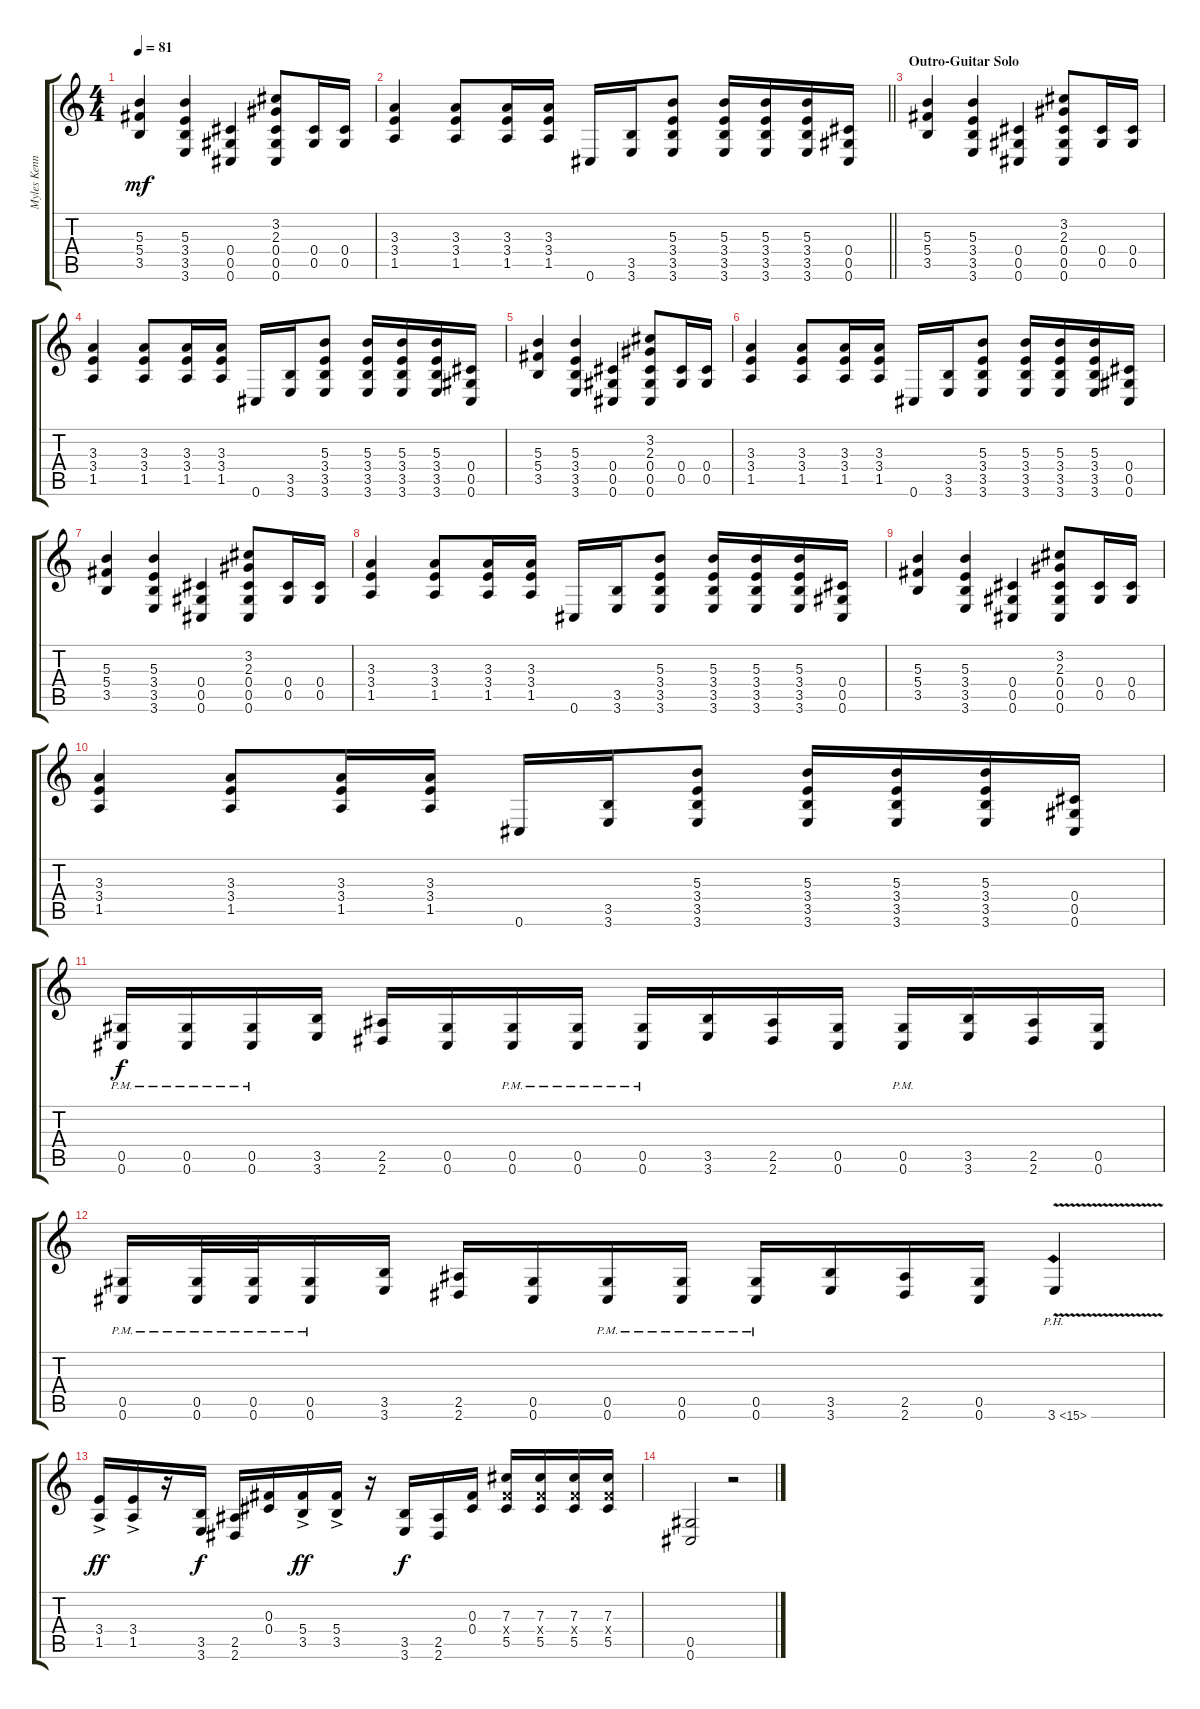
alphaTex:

\track ("Myles Kennedy" "Myles Kenn") {instrument electricguitarclean}
\staff {score tabs}
\tuning (Eb4 Bb3 Gb3 Db3 Ab2 Db2) {hide}
\ts (4 4)
\tempo 81
\clef g2
\ks c
(5.3 5.4 3.5).4{dy mf} (5.3 3.4 3.5 3.6).4 (0.4 0.5 0.6).4 (3.2 2.3 0.4 0.5 0.6).8 (0.4 0.5).16 (0.4 0.5).16 |
\barLineRight lightlight
(3.3 3.4 1.5).4 (3.3 3.4 1.5).8 (3.3 3.4 1.5).16 (3.3 3.4 1.5).16 0.6.16 (3.5 3.6).16 (5.3 3.4 3.5 3.6).8 (5.3 3.4 3.5 3.6).16 (5.3 3.4 3.5 3.6).16 (5.3 3.4 3.5 3.6).16 (0.4 0.5 0.6).16 |
\section ("" "Outro-Guitar Solo")
(5.3 5.4 3.5).4 (5.3 3.4 3.5 3.6).4 (0.4 0.5 0.6).4 (3.2 2.3 0.4 0.5 0.6).8 (0.4 0.5).16 (0.4 0.5).16 |
(3.3 3.4 1.5).4 (3.3 3.4 1.5).8 (3.3 3.4 1.5).16 (3.3 3.4 1.5).16 0.6.16 (3.5 3.6).16 (5.3 3.4 3.5 3.6).8 (5.3 3.4 3.5 3.6).16 (5.3 3.4 3.5 3.6).16 (5.3 3.4 3.5 3.6).16 (0.4 0.5 0.6).16 |
(5.3 5.4 3.5).4 (5.3 3.4 3.5 3.6).4 (0.4 0.5 0.6).4 (3.2 2.3 0.4 0.5 0.6).8 (0.4 0.5).16 (0.4 0.5).16 |
(3.3 3.4 1.5).4 (3.3 3.4 1.5).8 (3.3 3.4 1.5).16 (3.3 3.4 1.5).16 0.6.16 (3.5 3.6).16 (5.3 3.4 3.5 3.6).8 (5.3 3.4 3.5 3.6).16 (5.3 3.4 3.5 3.6).16 (5.3 3.4 3.5 3.6).16 (0.4 0.5 0.6).16 |
(5.3 5.4 3.5).4 (5.3 3.4 3.5 3.6).4 (0.4 0.5 0.6).4 (3.2 2.3 0.4 0.5 0.6).8 (0.4 0.5).16 (0.4 0.5).16 |
(3.3 3.4 1.5).4 (3.3 3.4 1.5).8 (3.3 3.4 1.5).16 (3.3 3.4 1.5).16 0.6.16 (3.5 3.6).16 (5.3 3.4 3.5 3.6).8 (5.3 3.4 3.5 3.6).16 (5.3 3.4 3.5 3.6).16 (5.3 3.4 3.5 3.6).16 (0.4 0.5 0.6).16 |
(5.3 5.4 3.5).4 (5.3 3.4 3.5 3.6).4 (0.4 0.5 0.6).4 (3.2 2.3 0.4 0.5 0.6).8 (0.4 0.5).16 (0.4 0.5).16 |
(3.3 3.4 1.5).4 (3.3 3.4 1.5).8 (3.3 3.4 1.5).16 (3.3 3.4 1.5).16 0.6.16 (3.5 3.6).16 (5.3 3.4 3.5 3.6).8 (5.3 3.4 3.5 3.6).16 (5.3 3.4 3.5 3.6).16 (5.3 3.4 3.5 3.6).16 (0.4 0.5 0.6).16 |
(0.5{pm} 0.6{pm}).16{dy f} (0.5{pm} 0.6{pm}).16 (0.5{pm} 0.6{pm}).16 (3.5 3.6).16 (2.5 2.6).16 (0.5 0.6).16 (0.5{pm} 0.6{pm}).16 (0.5{pm} 0.6{pm}).16 (0.5{pm} 0.6{pm}).16 (3.5 3.6).16 (2.5 2.6).16 (0.5 0.6).16 (0.5{pm} 0.6{pm}).16 (3.5 3.6).16 (2.5 2.6).16 (0.5 0.6).16 |
(0.5{pm} 0.6{pm}).16 (0.5{pm} 0.6{pm}).32 (0.5{pm} 0.6{pm}).32 (0.5{pm} 0.6{pm}).16 (3.5 3.6).16 (2.5 2.6).16 (0.5 0.6).16 (0.5{pm} 0.6{pm}).16 (0.5{pm} 0.6{pm}).16 (0.5{pm} 0.6{pm}).16 (3.5 3.6).16 (2.5 2.6).16 (0.5 0.6).16 3.6{ph 12 v}.4 |
(3.4{ac} 1.5{ac}).16{dy ff} (3.4{ac} 1.5{ac}).16 r.16 (3.5 3.6).16{dy f} (2.5 2.6).16 (0.3 0.4).16 (5.4{ac} 3.5{ac}).16{dy ff} (5.4{ac} 3.5{ac}).16 r.16 (3.5 3.6).16{dy f} (2.5 2.6).16 (0.3 0.4).16 (7.3 5.4{x} 5.5).16 (7.3 5.4{x} 5.5).16 (7.3 5.4{x} 5.5).16 (7.3 5.4{x} 5.5).16 |
(0.5 0.6).2 r.2
